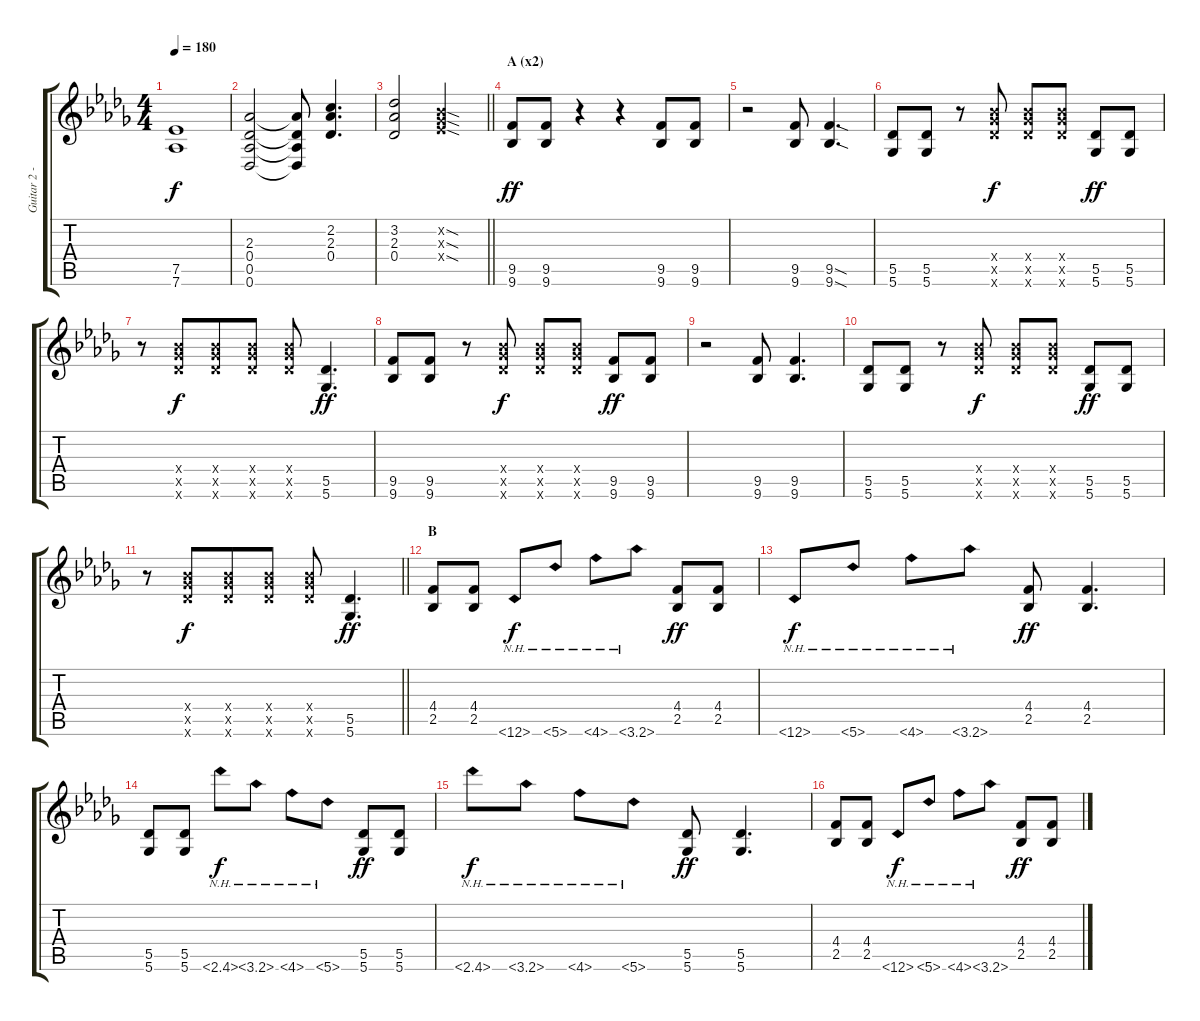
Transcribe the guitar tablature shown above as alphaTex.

\track ("Guitar 2 - Sunao" "Guitar 2 -") {instrument distortionguitar}
\staff {score tabs}
\tuning (Eb4 Bb3 Gb3 Db3 Ab2 Db2) {hide}
\ts (4 4)
\tempo 180
\clef g2
\ks db
(7.5{t} 7.6{t}).1{dy f} |
(2.3 0.4 0.5 0.6).2 (2.3{t} 0.4{t} 0.5{t} 0.6{t}).8 (2.2 2.3 0.4).4{d} |
\barLineRight lightlight
(3.2 2.3 0.4).2 (0.2{sod x} 0.3{sod x} 2.4{sod x}).2 |
\section ("" "A (x2)")
(9.5 9.6).8{dy ff} (9.5 9.6).8 r.4 r.4 (9.5 9.6).8 (9.5 9.6).8 |
r.2 (9.5 9.6).8 (9.5{sod} 9.6{sod}).4{d} |
(5.5 5.6).8 (5.5 5.6).8 r.8 (9.4{x} 10.5{x} 12.6{x}).8{dy f} (9.4{x} 10.5{x} 12.6{x}).8 (9.4{x} 10.5{x} 12.6{x}).8 (5.5 5.6).8{dy ff} (5.5 5.6).8 |
r.8 (9.4{x} 10.5{x} 12.6{x}).8{dy f beam merge} (9.4{x} 10.5{x} 12.6{x}).8 (9.4{x} 10.5{x} 12.6{x}).8 (9.4{x} 10.5{x} 12.6{x}).8 (5.5 5.6).4{d dy ff} |
(9.5 9.6).8 (9.5 9.6).8 r.8 (9.4{x} 10.5{x} 12.6{x}).8{dy f} (9.4{x} 10.5{x} 12.6{x}).8 (9.4{x} 10.5{x} 12.6{x}).8 (9.5 9.6).8{dy ff} (9.5 9.6).8 |
r.2 (9.5 9.6).8 (9.5 9.6).4{d} |
(5.5 5.6).8 (5.5 5.6).8 r.8 (9.4{x} 10.5{x} 12.6{x}).8{dy f} (9.4{x} 10.5{x} 12.6{x}).8 (9.4{x} 10.5{x} 12.6{x}).8 (5.5 5.6).8{dy ff} (5.5 5.6).8 |
\barLineRight lightlight
r.8 (9.4{x} 10.5{x} 12.6{x}).8{dy f beam merge} (9.4{x} 10.5{x} 12.6{x}).8 (9.4{x} 10.5{x} 12.6{x}).8 (9.4{x} 10.5{x} 12.6{x}).8 (5.5 5.6).4{d dy ff} |
\section ("" "B")
(4.4 2.5).8 (4.4 2.5).8 6.6{nh}.8{dy f} 5.6{nh}.8 4.6{nh}.8 3.6{nh}.8 (4.4 2.5).8{dy ff} (4.4 2.5).8 |
6.6{nh}.8{dy f} 5.6{nh}.8 4.6{nh}.8 3.6{nh}.8 (4.4 2.5).8{dy ff} (4.4 2.5).4{d} |
(5.5 5.6).8 (5.5 5.6).8 2.6{nh}.8{dy f} 3.6{nh}.8 4.6{nh}.8 5.6{nh}.8 (5.5 5.6).8{dy ff} (5.5 5.6).8 |
2.6{nh}.8{dy f} 3.6{nh}.8 4.6{nh}.8 5.6{nh}.8 (5.5 5.6).8{dy ff} (5.5 5.6).4{d} |
(4.4 2.5).8 (4.4 2.5).8 6.6{nh}.8{dy f} 5.6{nh}.8 4.6{nh}.8 3.6{nh}.8 (4.4 2.5).8{dy ff} (4.4 2.5).8
